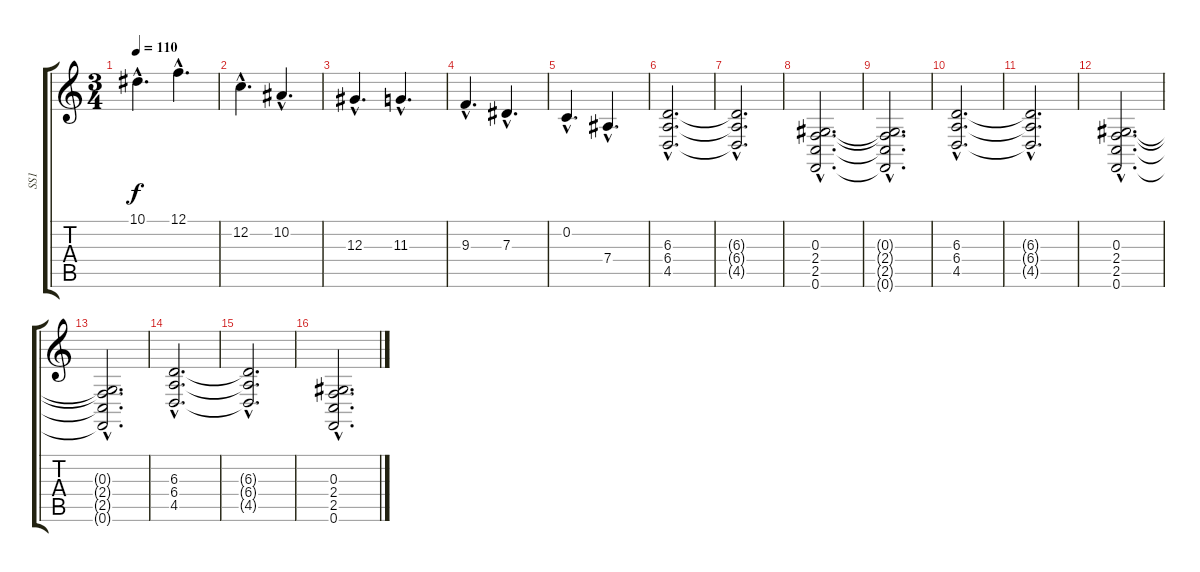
\track ("SS1" "SS1") {instrument synthstrings1}
\staff {score tabs}
\tuning (F4 C4 Ab3 Eb3 Bb2 F2) {hide}
\ts (3 4)
\tempo 110
\clef g2
\ks c
10.1{hac}.4{d dy f} 12.1{hac}.4{d} |
12.2{hac}.4{d} 10.2{hac}.4{d} |
12.3{hac}.4{d} 11.3{hac}.4{d} |
9.3{hac}.4{d} 7.3{hac}.4{d} |
0.2{hac}.4{d} 7.4{hac}.4{d} |
(6.3{hac} 6.4{hac} 4.5{hac}).2{d} |
(6.3{hac t} 6.4{hac t} 4.5{hac t}).2{d} |
(0.3{hac} 2.4{hac} 2.5{hac} 0.6{hac}).2{d} |
(0.3{hac t} 2.4{hac t} 2.5{hac t} 0.6{hac t}).2{d} |
(6.3{hac} 6.4{hac} 4.5{hac}).2{d} |
(6.3{hac t} 6.4{hac t} 4.5{hac t}).2{d} |
(0.3{hac} 2.4{hac} 2.5{hac} 0.6{hac}).2{d} |
(0.3{hac t} 2.4{hac t} 2.5{hac t} 0.6{hac t}).2{d} |
(6.3{hac} 6.4{hac} 4.5{hac}).2{d} |
(6.3{hac t} 6.4{hac t} 4.5{hac t}).2{d} |
(0.3{hac} 2.4{hac} 2.5{hac} 0.6{hac}).2{d}
